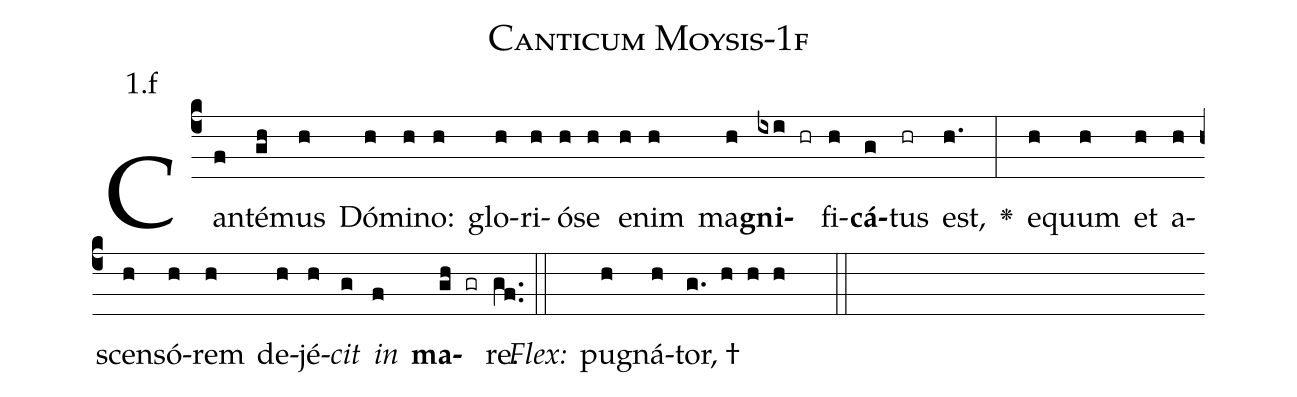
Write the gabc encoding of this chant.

name: Canticum Moysis-1f;
annotation: 1.f;
%%
(c4)Can(f)té(gh)mus(h) Dó(h)mi(h)no:(h) glo(h)ri(h)ó(h)se(h) e(h)nim(h) ma(h)<b>gni</b>(ixi hr)fi(h)<b>cá</b>(g)tus(hr) est,(h.) <v>\greheightstar</v>(:) e(h)quum(h) et(h) a(h)scen(h)só(h)rem(h) de(h)jé(h)<i>cit</i>(g) <i>in</i>(f) <b>ma</b>(gh gr)re.(gf..) (::)
<i>Flex:</i>()  pu(h)gná(h)tor, †(g. h h h  ::)

%E(h) u(h) o(g) u(f) a(gh) e.(gf..) (::)
